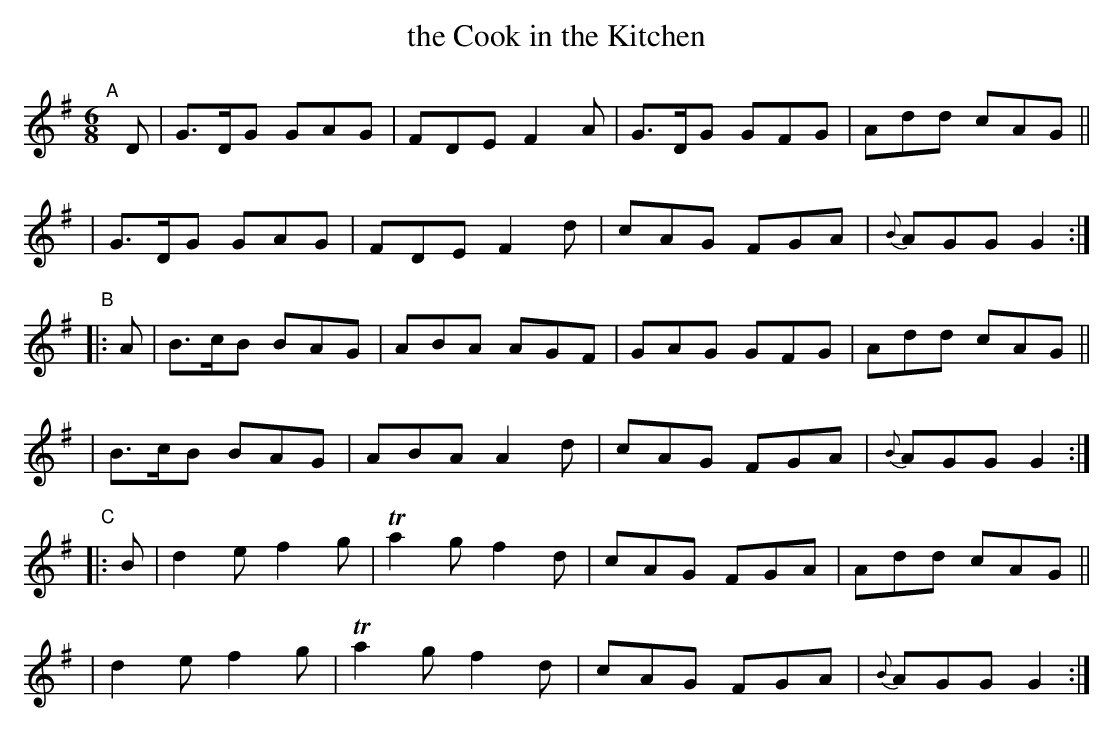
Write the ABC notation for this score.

X:1
T: the Cook in the Kitchen
M: 6/8
L: 1/8
K: G
"^A"[|]D \
| G>DG GAG | FDE F2A | G>DG GFG | Add cAG ||
| G>DG GAG | FDE F2d | cAG FGA | {B}AGG G2 :|
"^B"|: A \
| B>cB BAG | ABA AGF | GAG GFG | Add cAG ||
| B>cB BAG | ABA A2d | cAG FGA | {B}AGG G2 :|
"^C"|: B \
| d2e f2g | Ta2g f2d | cAG FGA | Add cAG ||
| d2e f2g | Ta2g f2d | cAG FGA | {B}AGG G2 :|
